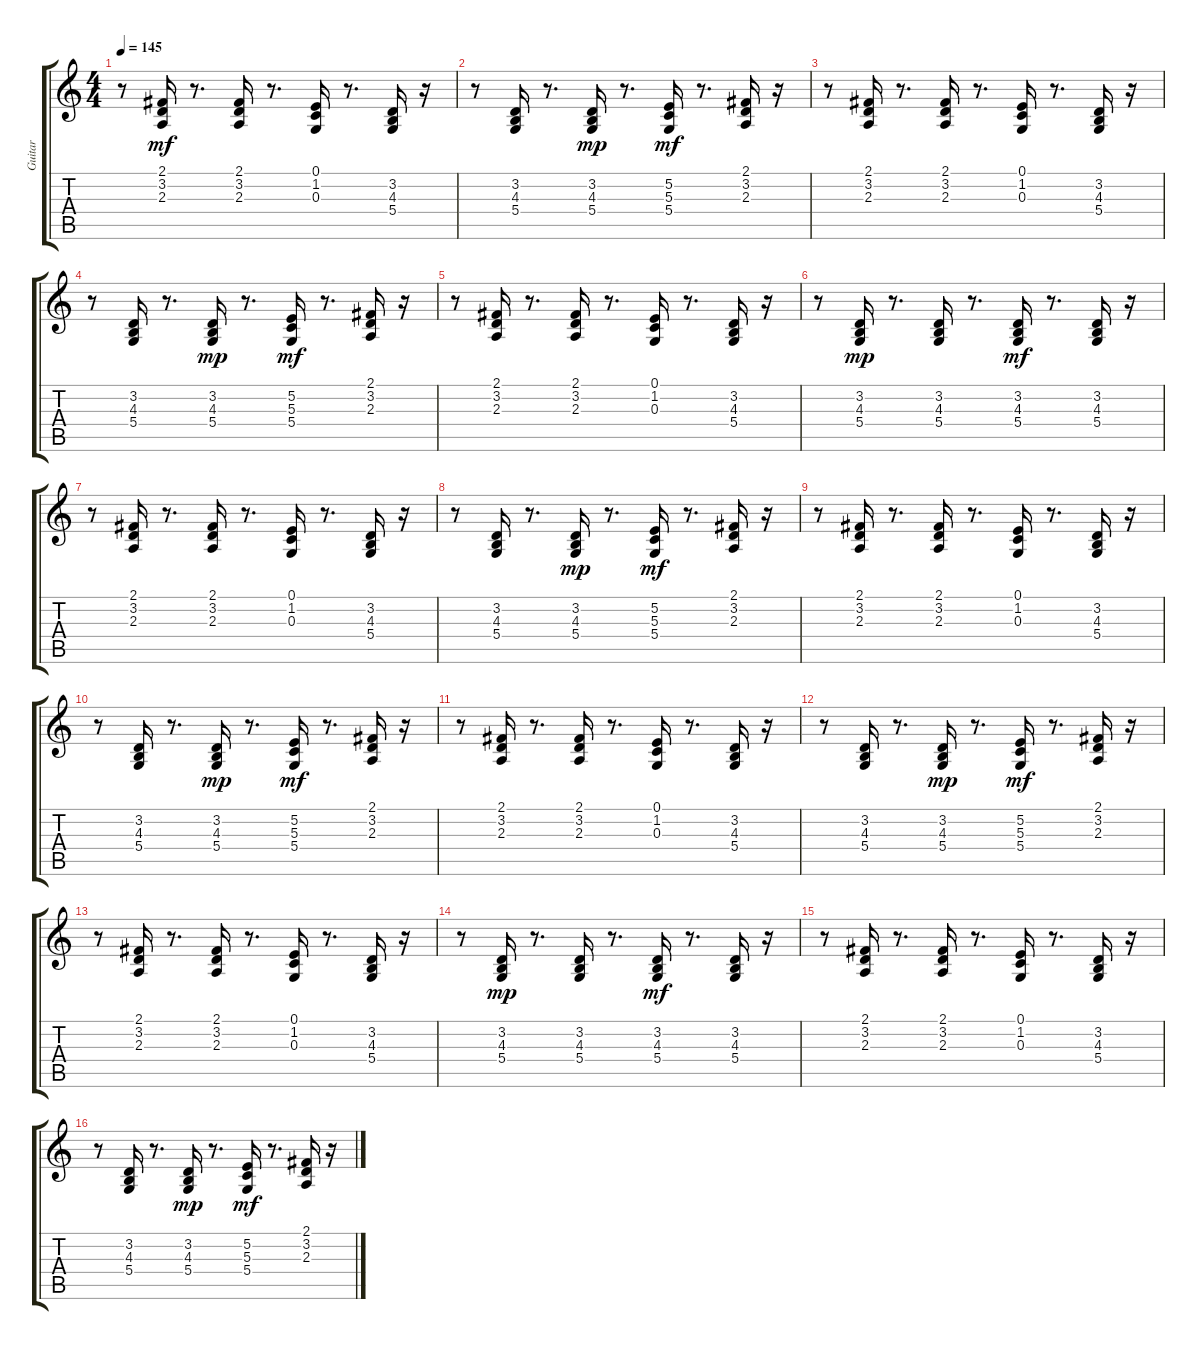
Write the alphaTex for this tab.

\track ("Guitar" "Guitar") {instrument clavinet}
\staff {score tabs}
\tuning (E4 B3 G3 D3 A2 E2) {hide}
\ts (4 4)
\tempo 145
\clef g2
\ks c
r.8{dy mf} (2.1 3.2 2.3).16 r.8{d} (2.1 3.2 2.3).16 r.8{d} (0.1 1.2 0.3).16 r.8{d} (3.2 4.3 5.4).16 r.16 |
r.8 (3.2 4.3 5.4).16 r.8{d} (3.2 4.3 5.4).16{dy mp} r.8{d} (5.2 5.3 5.4).16{dy mf} r.8{d} (2.1 3.2 2.3).16 r.16 |
r.8 (2.1 3.2 2.3).16 r.8{d} (2.1 3.2 2.3).16 r.8{d} (0.1 1.2 0.3).16 r.8{d} (3.2 4.3 5.4).16 r.16 |
r.8 (3.2 4.3 5.4).16 r.8{d} (3.2 4.3 5.4).16{dy mp} r.8{d} (5.2 5.3 5.4).16{dy mf} r.8{d} (2.1 3.2 2.3).16 r.16 |
r.8 (2.1 3.2 2.3).16 r.8{d} (2.1 3.2 2.3).16 r.8{d} (0.1 1.2 0.3).16 r.8{d} (3.2 4.3 5.4).16 r.16 |
r.8 (3.2 4.3 5.4).16{dy mp} r.8{d} (3.2 4.3 5.4).16 r.8{d} (3.2 4.3 5.4).16{dy mf} r.8{d} (3.2 4.3 5.4).16 r.16 |
r.8 (2.1 3.2 2.3).16 r.8{d} (2.1 3.2 2.3).16 r.8{d} (0.1 1.2 0.3).16 r.8{d} (3.2 4.3 5.4).16 r.16 |
r.8 (3.2 4.3 5.4).16 r.8{d} (3.2 4.3 5.4).16{dy mp} r.8{d} (5.2 5.3 5.4).16{dy mf} r.8{d} (2.1 3.2 2.3).16 r.16 |
r.8 (2.1 3.2 2.3).16 r.8{d} (2.1 3.2 2.3).16 r.8{d} (0.1 1.2 0.3).16 r.8{d} (3.2 4.3 5.4).16 r.16 |
r.8 (3.2 4.3 5.4).16 r.8{d} (3.2 4.3 5.4).16{dy mp} r.8{d} (5.2 5.3 5.4).16{dy mf} r.8{d} (2.1 3.2 2.3).16 r.16 |
r.8 (2.1 3.2 2.3).16 r.8{d} (2.1 3.2 2.3).16 r.8{d} (0.1 1.2 0.3).16 r.8{d} (3.2 4.3 5.4).16 r.16 |
r.8 (3.2 4.3 5.4).16 r.8{d} (3.2 4.3 5.4).16{dy mp} r.8{d} (5.2 5.3 5.4).16{dy mf} r.8{d} (2.1 3.2 2.3).16 r.16 |
r.8 (2.1 3.2 2.3).16 r.8{d} (2.1 3.2 2.3).16 r.8{d} (0.1 1.2 0.3).16 r.8{d} (3.2 4.3 5.4).16 r.16 |
r.8 (3.2 4.3 5.4).16{dy mp} r.8{d} (3.2 4.3 5.4).16 r.8{d} (3.2 4.3 5.4).16{dy mf} r.8{d} (3.2 4.3 5.4).16 r.16 |
r.8 (2.1 3.2 2.3).16 r.8{d} (2.1 3.2 2.3).16 r.8{d} (0.1 1.2 0.3).16 r.8{d} (3.2 4.3 5.4).16 r.16 |
r.8 (3.2 4.3 5.4).16 r.8{d} (3.2 4.3 5.4).16{dy mp} r.8{d} (5.2 5.3 5.4).16{dy mf} r.8{d} (2.1 3.2 2.3).16 r.16
